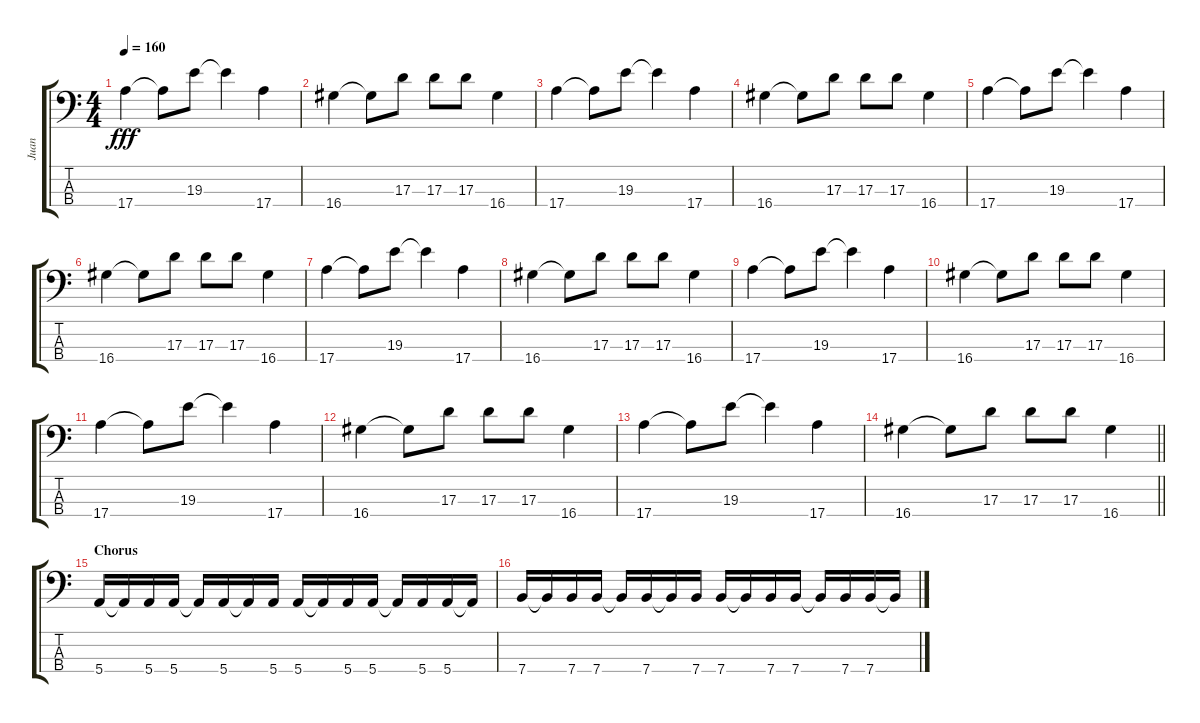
\track ("Juan" "Juan") {instrument electricbassfinger}
\staff {score tabs}
\tuning (G2 D2 A1 E1) {hide}
\ts (4 4)
\tempo 160
\clef f4
\ks c
17.4.4{dy fff} 17.4{t}.8 19.3.8 19.3{t}.4 17.4.4 |
16.4.4 16.4{t}.8 17.3.8 17.3.8 17.3.8 16.4.4 |
17.4.4 17.4{t}.8 19.3.8 19.3{t}.4 17.4.4 |
16.4.4 16.4{t}.8 17.3.8 17.3.8 17.3.8 16.4.4 |
17.4.4 17.4{t}.8 19.3.8 19.3{t}.4 17.4.4 |
16.4.4 16.4{t}.8 17.3.8 17.3.8 17.3.8 16.4.4 |
17.4.4 17.4{t}.8 19.3.8 19.3{t}.4 17.4.4 |
16.4.4 16.4{t}.8 17.3.8 17.3.8 17.3.8 16.4.4 |
17.4.4 17.4{t}.8 19.3.8 19.3{t}.4 17.4.4 |
16.4.4 16.4{t}.8 17.3.8 17.3.8 17.3.8 16.4.4 |
17.4.4 17.4{t}.8 19.3.8 19.3{t}.4 17.4.4 |
16.4.4 16.4{t}.8 17.3.8 17.3.8 17.3.8 16.4.4 |
17.4.4 17.4{t}.8 19.3.8 19.3{t}.4 17.4.4 |
\barLineRight lightlight
16.4.4 16.4{t}.8 17.3.8 17.3.8 17.3.8 16.4.4 |
\section ("" "Chorus")
5.4.16 5.4{t}.16 5.4.16 5.4.16 5.4{t}.16 5.4.16 5.4{t}.16 5.4.16 5.4.16 5.4{t}.16 5.4.16 5.4.16 5.4{t}.16 5.4.16 5.4.16 5.4{t}.16 |
7.4.16 7.4{t}.16 7.4.16 7.4.16 7.4{t}.16 7.4.16 7.4{t}.16 7.4.16 7.4.16 7.4{t}.16 7.4.16 7.4.16 7.4{t}.16 7.4.16 7.4.16 7.4{t}.16
